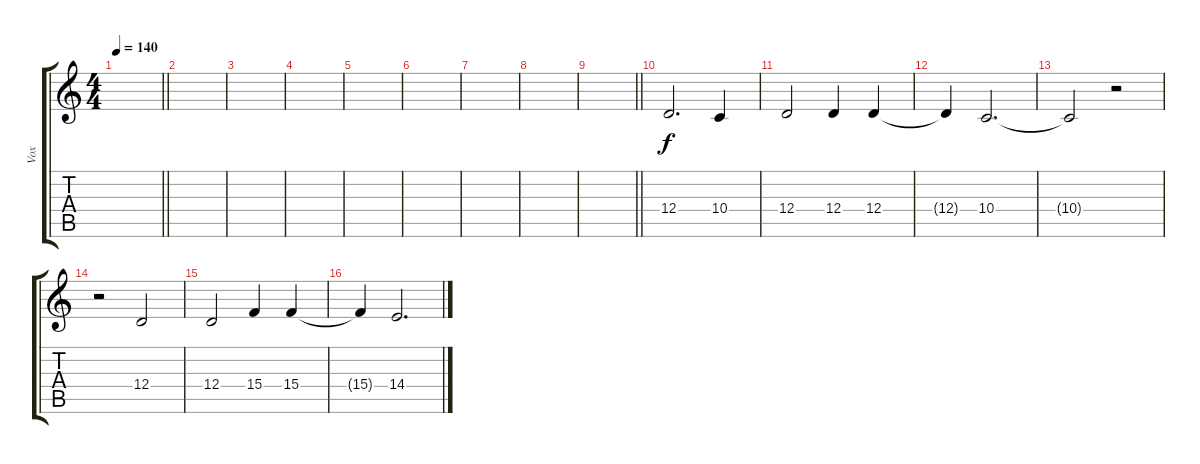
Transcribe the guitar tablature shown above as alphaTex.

\track ("Vox" "Vox") {instrument viola}
\staff {score tabs}
\tuning (E4 B3 G3 D3 A2 E2) {hide}
\ts (4 4)
\tempo 140
\clef g2
\barLineRight lightlight
\ks c
|
\section ("" " ")
|
|
|
|
|
|
|
\barLineRight lightlight
|
\section ("" " ")
12.4.2{d} 10.4.4 |
12.4.2 12.4.4 12.4.4 |
12.4{t}.4 10.4.2{d} |
10.4{t}.2 r.2 |
r.2 12.4.2 |
12.4.2 15.4.4 15.4.4 |
15.4{t}.4 14.4.2{d}
